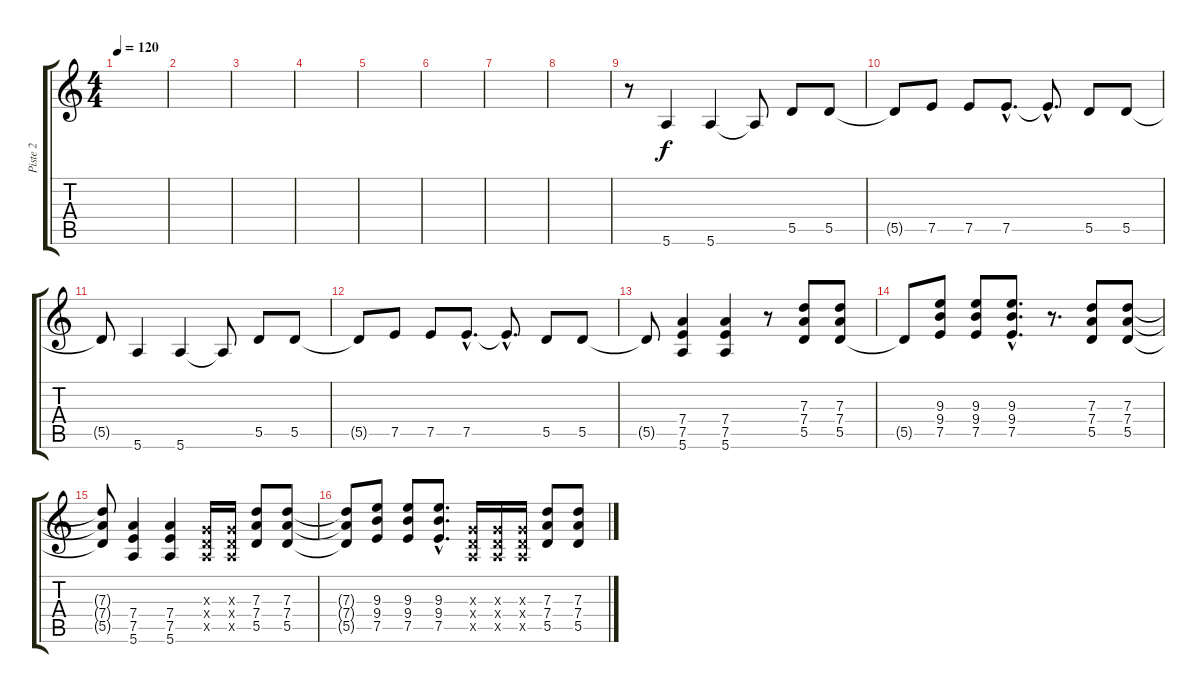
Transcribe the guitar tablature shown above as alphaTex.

\track ("Piste 2" "Piste 2") {instrument overdrivenguitar}
\staff {score tabs}
\tuning (E4 B3 G3 D3 A2 E2) {hide}
\ts (4 4)
\tempo 120
\clef g2
\ks c
|
|
|
|
|
|
|
|
r.8 5.6.4 5.6.4 5.6{t}.8 5.5.8 5.5.8 |
5.5{t}.8 7.5.8 7.5.8 7.5{hac}.8{d} 7.5{hac t}.8{d} 5.5.8 5.5.8 |
5.5{t}.8 5.6.4 5.6.4 5.6{t}.8 5.5.8 5.5.8 |
5.5{t}.8 7.5.8 7.5.8 7.5{hac}.8{d} 7.5{hac t}.8{d} 5.5.8 5.5.8 |
5.5{t}.8 (7.4 7.5 5.6).4 (7.4 7.5 5.6).4 r.8 (7.3 7.4 5.5).8 (7.3 7.4 5.5).8 |
5.5{t}.8 (9.3 9.4 7.5).8 (9.3 9.4 7.5).8 (9.3{hac} 9.4{hac} 7.5{hac}).8{d} r.8{d} (7.3 7.4 5.5).8 (7.3 7.4 5.5).8 |
(7.3{t} 7.4{t} 5.5{t}).8 (7.4 7.5 5.6).4{volume 13} (7.4 7.5 5.6).4 (0.3{x} 0.4{x} 0.5{x}).16 (0.3{x} 0.4{x} 0.5{x}).16 (7.3 7.4 5.5).8 (7.3 7.4 5.5).8 |
(7.3{t} 7.4{t} 5.5{t}).8 (9.3 9.4 7.5).8 (9.3 9.4 7.5).8 (9.3{hac} 9.4{hac} 7.5{hac}).8{d} (0.3{x} 0.4{x} 0.5{x}).16 (0.3{x} 0.4{x} 0.5{x}).16 (0.3{x} 0.4{x} 0.5{x}).16 (7.3 7.4 5.5).8 (7.3 7.4 5.5).8
